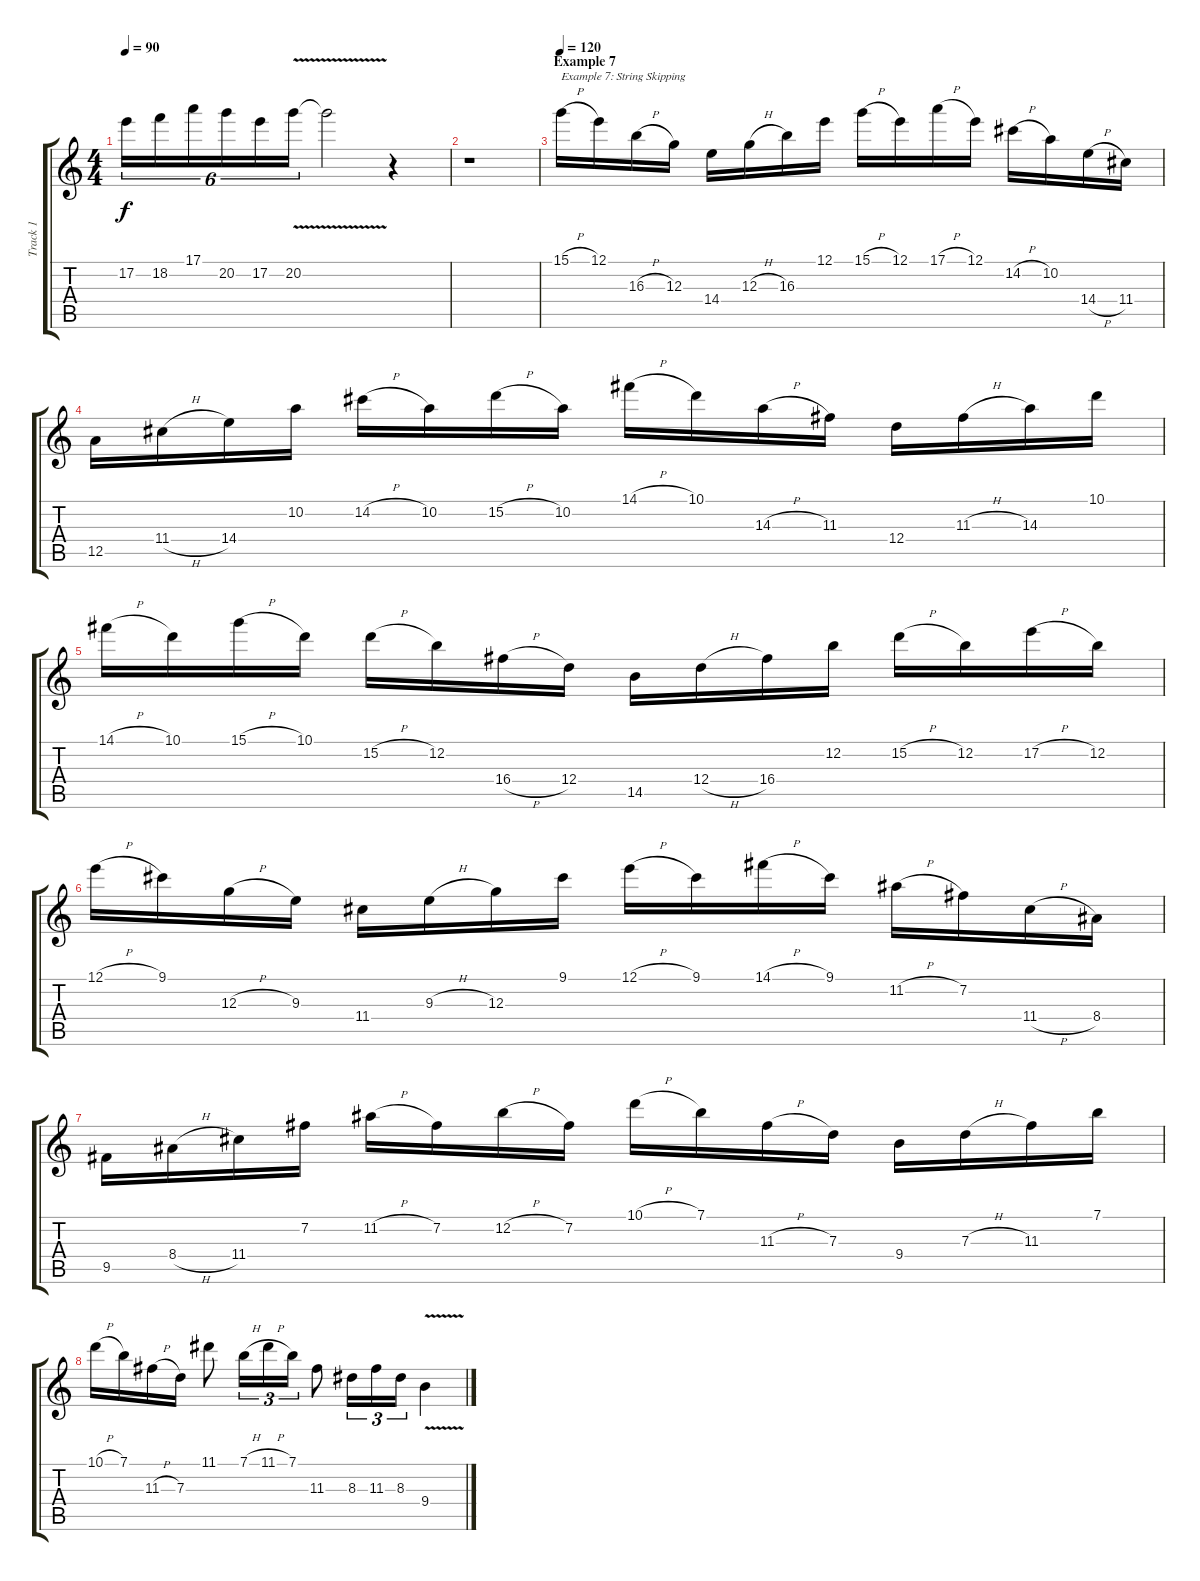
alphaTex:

\track ("Track 1" "Track 1") {instrument distortionguitar}
\staff {score tabs}
\tuning (E4 B3 G3 D3 A2 E2) {hide}
\ts (4 4)
\tempo 90
\clef g2
\ks c
17.2.16{tu (6 4) dy f} 18.2.16{tu (6 4)} 17.1.16{tu (6 4)} 20.2.16{tu (6 4)} 17.2.16{tu (6 4)} 20.2{v}.16{tu (6 4)} 20.2{t}.2 r.4 |
r.1 |
\section ("" "Example 7")
\tempo 120
15.1{h}.16{txt "Example 7: String Skipping"} 12.1.16 16.3{h}.16 12.3.16 14.4.16 12.3{h}.16 16.3.16 12.1.16 15.1{h}.16 12.1.16 17.1{h}.16 12.1.16 14.2{h}.16 10.2.16 14.4{h}.16 11.4.16 |
12.5.16 11.4{h}.16 14.4.16 10.2.16 14.2{h}.16 10.2.16 15.2{h}.16 10.2.16 14.1{h}.16 10.1.16 14.3{h}.16 11.3.16 12.4.16 11.3{h}.16 14.3.16 10.1.16 |
14.1{h}.16 10.1.16 15.1{h}.16 10.1.16 15.2{h}.16 12.2.16 16.4{h}.16 12.4.16 14.5.16 12.4{h}.16 16.4.16 12.2.16 15.2{h}.16 12.2.16 17.2{h}.16 12.2.16 |
12.1{h}.16 9.1.16 12.3{h}.16 9.3.16 11.4.16 9.3{h}.16 12.3.16 9.1.16 12.1{h}.16 9.1.16 14.1{h}.16 9.1.16 11.2{h}.16 7.2.16 11.4{h}.16 8.4.16 |
9.5.16 8.4{h}.16 11.4.16 7.2.16 11.2{h}.16 7.2.16 12.2{h}.16 7.2.16 10.1{h}.16 7.1.16 11.3{h}.16 7.3.16 9.4.16 7.3{h}.16 11.3.16 7.1.16 |
10.1{h}.16 7.1.16 11.3{h}.16 7.3.16 11.1.8 7.1{h}.16{tu (3 2)} 11.1{h}.16{tu (3 2)} 7.1.16{tu (3 2)} 11.3.8 8.3.16{tu (3 2)} 11.3.16{tu (3 2)} 8.3.16{tu (3 2)} 9.4{v}.4
